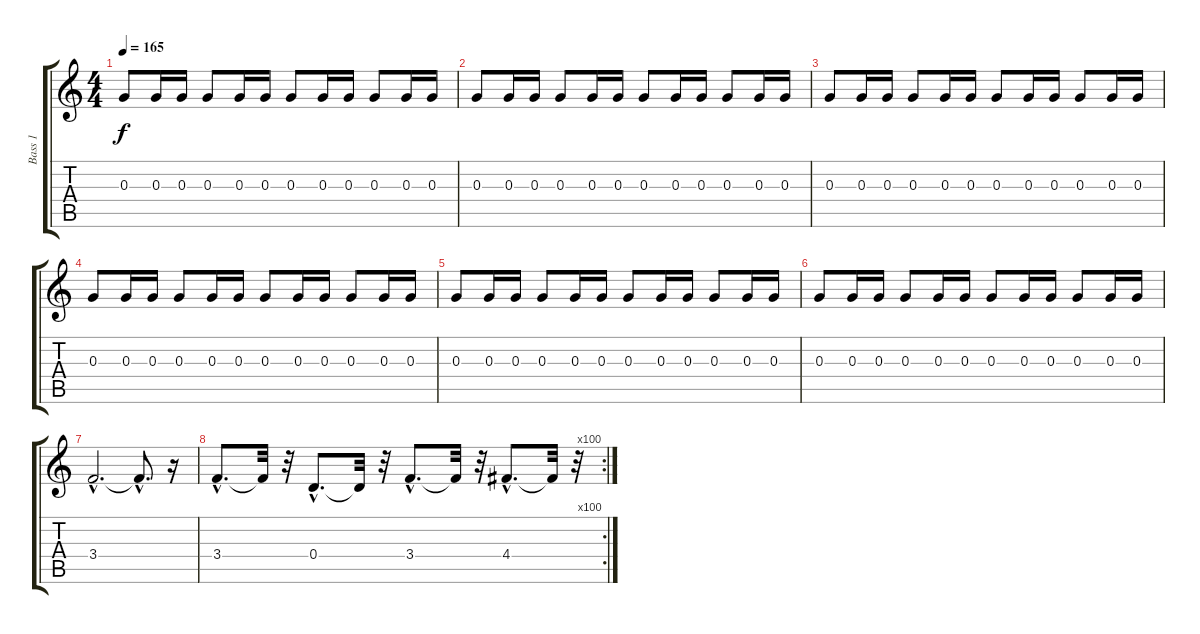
\track ("Bass 1" "Bass 1") {instrument slapbass1}
\staff {score tabs}
\tuning (E4 B3 G3 D3 A2 E2) {hide}
\ts (4 4)
\tempo 165
\clef g2
\ks c
0.3.8{dy f} 0.3.16 0.3.16 0.3.8 0.3.16 0.3.16 0.3.8 0.3.16 0.3.16 0.3.8 0.3.16 0.3.16 |
0.3.8 0.3.16 0.3.16 0.3.8 0.3.16 0.3.16 0.3.8 0.3.16 0.3.16 0.3.8 0.3.16 0.3.16 |
0.3.8 0.3.16 0.3.16 0.3.8 0.3.16 0.3.16 0.3.8 0.3.16 0.3.16 0.3.8 0.3.16 0.3.16 |
0.3.8 0.3.16 0.3.16 0.3.8 0.3.16 0.3.16 0.3.8 0.3.16 0.3.16 0.3.8 0.3.16 0.3.16 |
0.3.8 0.3.16 0.3.16 0.3.8 0.3.16 0.3.16 0.3.8 0.3.16 0.3.16 0.3.8 0.3.16 0.3.16 |
0.3.8 0.3.16 0.3.16 0.3.8 0.3.16 0.3.16 0.3.8 0.3.16 0.3.16 0.3.8 0.3.16 0.3.16 |
3.4{hac}.2{d} 3.4{hac t}.8{d} r.16 |
\rc 100
3.4{hac}.8{d} 3.4{t}.32 r.32 0.4{hac}.8{d} 0.4{t}.32 r.32 3.4{hac}.8{d} 3.4{t}.32 r.32 4.4{hac}.8{d} 4.4{t}.32 r.32
